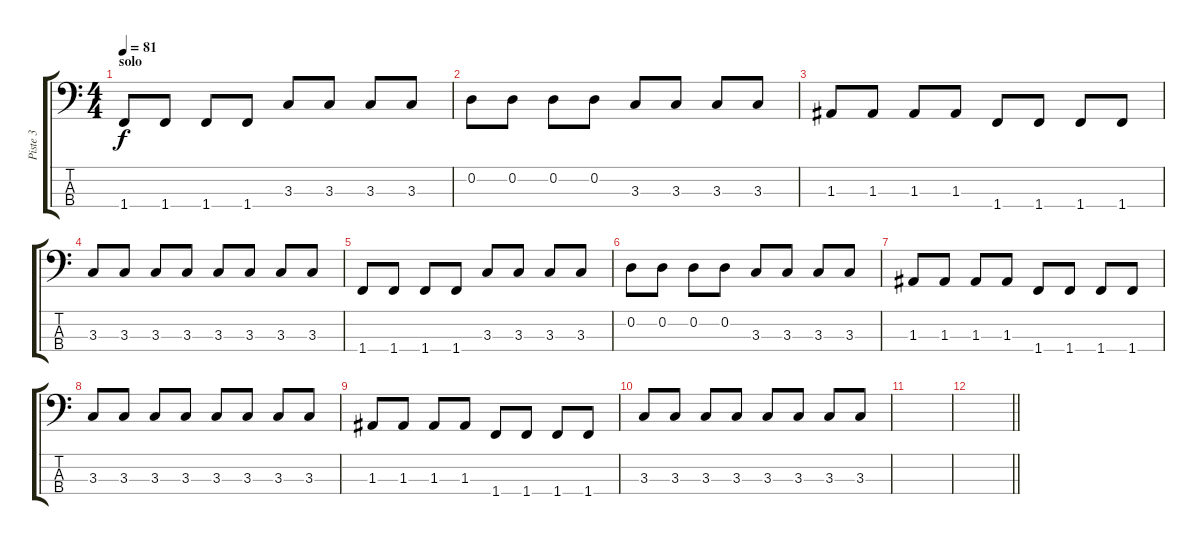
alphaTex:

\track ("Piste 3" "Piste 3") {instrument electricbassfinger}
\staff {score tabs}
\tuning (G2 D2 A1 E1) {hide}
\ts (4 4)
\section ("" "solo")
\tempo 81
\clef f4
\ks c
1.4.8{dy f} 1.4.8 1.4.8 1.4.8 3.3.8 3.3.8 3.3.8 3.3.8 |
0.2.8 0.2.8 0.2.8 0.2.8 3.3.8 3.3.8 3.3.8 3.3.8 |
1.3.8 1.3.8 1.3.8 1.3.8 1.4.8 1.4.8 1.4.8 1.4.8 |
3.3.8 3.3.8 3.3.8 3.3.8 3.3.8 3.3.8 3.3.8 3.3.8 |
1.4.8 1.4.8 1.4.8 1.4.8 3.3.8 3.3.8 3.3.8 3.3.8 |
0.2.8 0.2.8 0.2.8 0.2.8 3.3.8 3.3.8 3.3.8 3.3.8 |
1.3.8 1.3.8 1.3.8 1.3.8 1.4.8 1.4.8 1.4.8 1.4.8 |
3.3.8 3.3.8 3.3.8 3.3.8 3.3.8 3.3.8 3.3.8 3.3.8 |
1.3.8 1.3.8 1.3.8 1.3.8 1.4.8 1.4.8 1.4.8 1.4.8 |
3.3.8 3.3.8 3.3.8 3.3.8 3.3.8 3.3.8 3.3.8 3.3.8 |
|
\barLineRight lightlight
